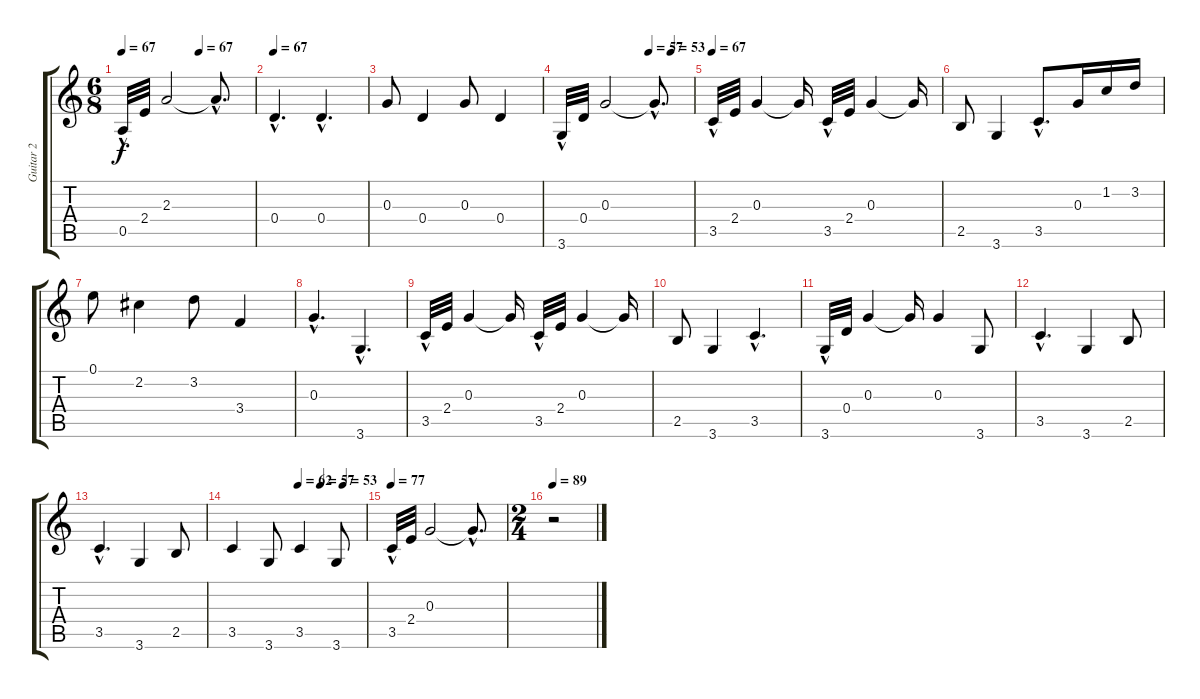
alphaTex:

\track ("Guitar 2" "Guitar 2") {instrument acousticguitarnylon}
\staff {score tabs}
\tuning (E4 B3 G3 D3 A2 E2) {hide}
\ts (6 8)
\tempo 67
\tempo (67 0.5833333333333334)
\clef g2
\ks c
0.5{hac}.32{dy f} 2.4.32 2.3.2 2.3{hac t}.8{d} |
\tempo 67
0.4{hac}.4{d} 0.4{hac}.4{d} |
0.3.8 0.4.4 0.3.8 0.4.4 |
\tempo (57 0.6666666666666666)
\tempo (53 0.8333333333333334)
3.6{hac}.32 0.4.32 0.3.2 0.3{hac t}.8{d} |
\tempo 67
3.5{hac}.32 2.4.32 0.3.4 0.3{t}.16 3.5{hac}.32 2.4.32 0.3.4 0.3{t}.16 |
2.5.8 3.6.4 3.5{hac}.8{d} 0.3.16 1.2.16 3.2.16 |
0.1.8 2.2.4 3.2.8 3.4.4 |
0.3{hac}.4{d} 3.6{hac}.4{d} |
3.5{hac}.32 2.4.32 0.3.4 0.3{t}.16 3.5{hac}.32 2.4.32 0.3.4 0.3{t}.16 |
2.5.8 3.6.4 3.5{hac}.4{d} |
3.6{hac}.32 0.4.32 0.3.4 0.3{t}.16 0.3.4 3.6.8 |
3.5{hac}.4{d} 3.6.4 2.5.8 |
3.5{hac}.4{d} 3.6.4 2.5.8 |
\tempo (62 0.5)
\tempo (57 0.6666666666666666)
\tempo (53 0.8333333333333334)
3.5.4 3.6.8 3.5.4 3.6.8 |
\tempo 77
3.5{hac}.32 2.4.32 0.3.2 0.3{hac t}.8{d} |
\ts (2 4)
\tempo 89
r.2
